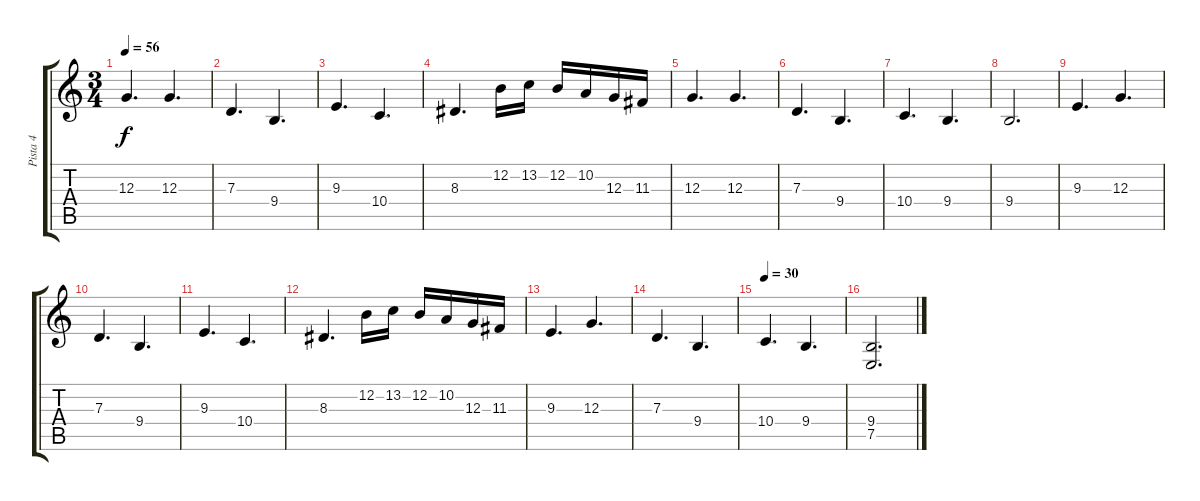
\track ("Pista 4" "Pista 4") {instrument acousticgrandpiano}
\staff {score tabs}
\tuning (E4 B3 G3 D3 A2 E2) {hide}
\ts (3 4)
\tempo 56
\clef g2
\ks c
12.3.4{d dy f} 12.3.4{d} |
7.3.4{d} 9.4.4{d} |
9.3.4{d} 10.4.4{d} |
8.3.4{d} 12.2.16 13.2.16 12.2.16 10.2.16 12.3.16 11.3.16 |
12.3.4{d} 12.3.4{d} |
7.3.4{d} 9.4.4{d} |
10.4.4{d} 9.4.4{d} |
9.4.2{d} |
9.3.4{d} 12.3.4{d} |
7.3.4{d} 9.4.4{d} |
9.3.4{d} 10.4.4{d} |
8.3.4{d} 12.2.16 13.2.16 12.2.16 10.2.16 12.3.16 11.3.16 |
9.3.4{d} 12.3.4{d} |
7.3.4{d} 9.4.4{d} |
\tempo 30
10.4.4{d} 9.4.4{d} |
(9.4 7.5).2{d}
